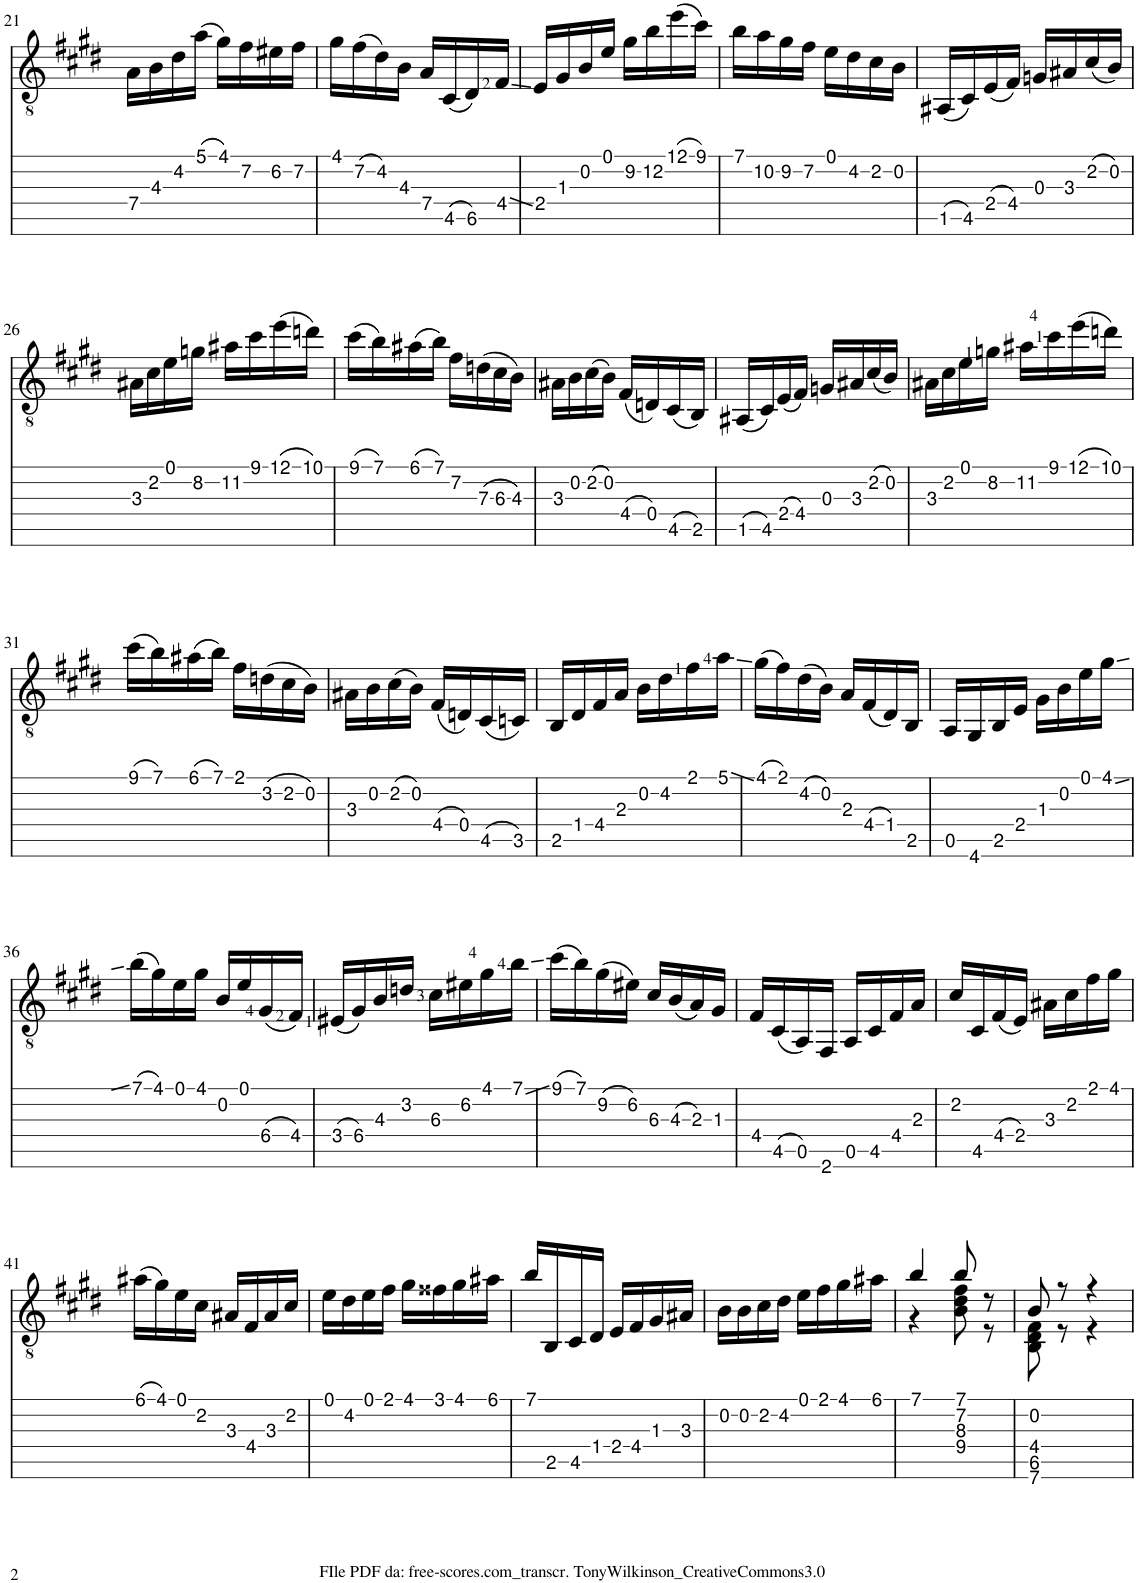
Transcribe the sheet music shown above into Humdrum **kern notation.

**kern	**kern
*part1	*part1
*staff2	*staff1
*I"Guitar	*
*I'Guit.	*
!!LO:PB:g=z
*	*clefGv2
*k[f#c#g#d#]	*k[f#c#g#d#]
*M2/4	*M2/4
=21	=21
16ALL	16A\LL
16BJ	16B\
16d#L	16d#\
16aJJ	(16a\JJ
16g#LL	16g#\LL)
16f#J	16f#\
16e#L	16e#X\
16f#JJ	16f#\JJ
=22	=22
16g#LL	16g#\LL
16f#J	(16f#\
16d#L	16d#\)
16BJJ	16B\JJ
16ALL	16A/LL
16C#J	(16C#/
16D#L	16D#/)
16F#JJ	16F#/JJ
=23	=23
16ELL	16E/LL
16G#J	16G#/
16BL	16B/
16eJJ	16e/JJ
16g#LL	16g#\LL
16bJ	16b\
16eeL	(16ee\
16cc#JJ	16cc#\JJ)
=24	=24
16bLL	16b\LL
16aJ	16a\
16g#L	16g#\
16f#JJ	16f#\JJ
16eLL	16e\LL
16d#J	16d#\
16c#L	16c#\
16BJJ	16B\JJ
=25	=25
16AA#LL	(16AA#X/LL
16C#J	16C#/)
16EL	(16E/
16F#JJ	16F#/JJ)
16GLL	16Gn/LL
16A#J	16A#X/
16c#L	(16c#/
16BJJ	16B/JJ)
!!LO:LB:g=z
=26	=26
16A#LL	16A#X\LL
16c#J	16c#\
16eL	16e\
16gJJ	16gn\JJ
16a#LL	16a#X\LL
16cc#J	16cc#\
16eeL	(16ee\
16ddJJ	16ddn\JJ)
=27	=27
16cc#LL	(16cc#\LL
16bJ	16b\)
16a#L	(16a#X\
16bJJ	16b\JJ)
16f#LL	16f#\LL
16dJ	(16dn\
16c#L	16c#\
16BJJ	16B\JJ)
=28	=28
16A#LL	16A#X\LL
16BJ	16B\
16c#L	(16c#\
16BJJ	16B\JJ)
16F#LL	(16F#/LL
16DJ	16Dn/)
16C#L	(16C#/
16BBJJ	16BB/JJ)
=29	=29
16AA#LL	(16AA#X/LL
16C#J	16C#/)
16EL	(16E/
16F#JJ	16F#/JJ)
16GLL	16Gn/LL
16A#J	16A#X/
16c#L	(16c#/
16BJJ	16B/JJ)
=30	=30
16A#LL	16A#X\LL
16c#J	16c#\
16eL	16e\
16gJJ	16gn\JJ
16a#LL	16a#X\LL
16cc#J	16cc#\
16eeL	(16ee\
16ddJJ	16ddn\JJ)
!!LO:LB:g=z
=31	=31
16cc#LL	(16cc#\LL
16bJ	16b\)
16a#L	(16a#X\
16bJJ	16b\JJ)
16f#LL	16f#\LL
16dJ	(16dn\
16c#L	16c#\
16BJJ	16B\JJ)
=32	=32
16A#LL	16A#X\LL
16BJ	16B\
16c#L	(16c#\
16BJJ	16B\JJ)
16F#LL	(16F#/LL
16DJ	16Dn/)
16C#L	(16C#/
16CJJ	16Cn/JJ)
=33	=33
16BBLL	16BB/LL
16D#J	16D#/
16F#L	16F#/
16AJJ	16A/JJ
16BLL	16B\LL
16d#J	16d#\
16f#L	16f#\
16aJJ	16a\JJ
=34	=34
16g#LL	(16g#\LL
16f#J	16f#\)
16d#L	(16d#\
16BJJ	16B\JJ)
16ALL	16A/LL
16F#J	(16F#/
16D#L	16D#/)
16BBJJ	16BB/JJ
=35	=35
16AALL	16AA/LL
16GG#J	16GG#/
16BBL	16BB/
16EJJ	16E/JJ
16G#LL	16G#\LL
16BJ	16B\
16eL	16e\
16g#JJ	16g#\JJ
!!LO:LB:g=z
=36	=36
16bLL	(16b\LL
16g#J	16g#\)
16eL	16e\
16g#JJ	16g#\JJ
16BLL	16B/LL
16eJ	16e/
16G#L	(16G#/
16F#JJ	16F#/JJ)
=37	=37
16E#LL	(16E#X/LL
16G#J	16G#/)
16BL	16B/
16dJJ	16dn/JJ
16c#LL	16c#\LL
16e#J	16e#X\
16g#L	16g#\
16bJJ	16b\JJ
=38	=38
16cc#LL	(16cc#\LL
16bJ	16b\)
16g#L	(16g#\
16e#JJ	16e#X\JJ)
16c#LL	16c#/LL
16BJ	(16B/
16AL	16A/)
16G#JJ	16G#/JJ
=39	=39
16F#LL	16F#/LL
16C#J	(16C#/
16AAL	16AA/)
16FF#JJ	16FF#/JJ
16AALL	16AA/LL
16C#J	16C#/
16F#L	16F#/
16AJJ	16A/JJ
=40	=40
16c#LL	16c#/LL
16C#J	16C#/
16F#L	(16F#/
16EJJ	16E/JJ)
16A#LL	16A#X\LL
16c#J	16c#\
16f#L	16f#\
16g#JJ	16g#\JJ
!!LO:LB:g=z
=41	=41
16a#LL	(16a#X\LL
16g#J	16g#\)
16eL	16e\
16c#JJ	16c#\JJ
16A#LL	16A#X/LL
16F#J	16F#/
16A#L	16A#/
16c#JJ	16c#/JJ
=42	=42
16eLL	16e\LL
16d#J	16d#\
16eL	16e\
16f#JJ	16f#\JJ
16g#LL	16g#\LL
16f##J	16f##X\
16g#L	16g#\
16a#JJ	16a#X\JJ
=43	=43
16bLL	16b/LL
16BBJ	16BB/
16C#L	16C#/
16D#JJ	16D#/JJ
16ELL	16E/LL
16F#J	16F#/
16G#L	16G#/
16A#JJ	16A#X/JJ
=44	=44
16BLL	16B\LL
16BJ	16B\
16c#L	16c#\
16d#JJ	16d#\JJ
16eLL	16e\LL
16f#J	16f#\
16g#L	16g#\
16a#JJ	16a#X\JJ
=45	=45
*^	*^
4b	4r	4b/	4r
8b	8B 8d# 8f#	8b/	8B\ 8d#\ 8f#\
8r	8r	8r	8r
=46	=46	=46	=46
8B	8BB 8D# 8F#	8B/	8BB\ 8D#\ 8F#\
8r	8r	8r	8r
4r	4r	4r	4r
*v	*v	*	*
*	*v	*v
=	=
*-	*-
